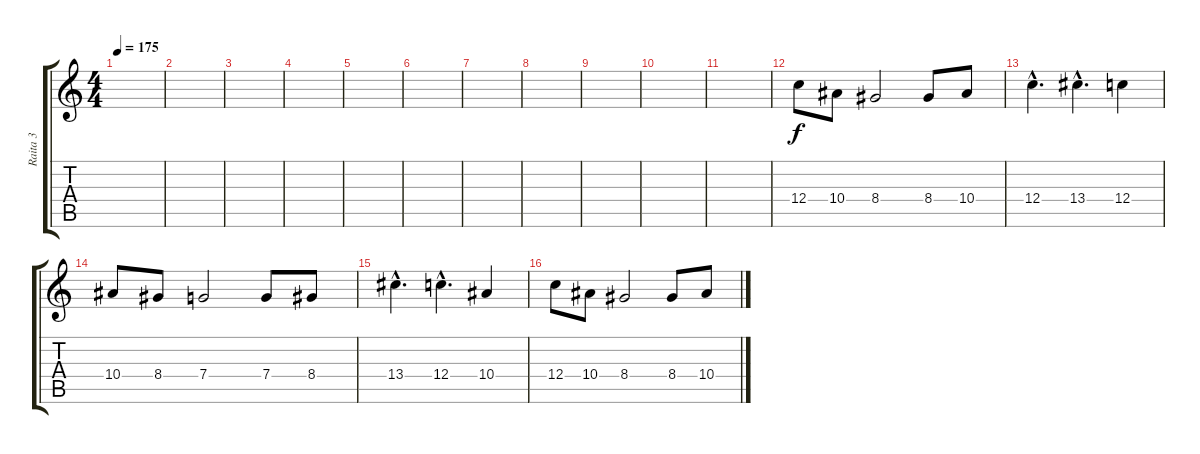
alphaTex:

\track ("Raita 3" "Raita 3") {instrument distortionguitar}
\staff {score tabs}
\tuning (E4 C4 G3 C3 G2 C2) {hide}
\ts (4 4)
\tempo 175
\clef g2
\ks c
|
|
|
|
|
|
|
|
|
|
|
12.4.8 10.4.8 8.4.2 8.4.8 10.4.8 |
12.4{hac}.4{d} 13.4{hac}.4{d} 12.4.4 |
10.4.8 8.4.8 7.4.2 7.4.8 8.4.8 |
13.4{hac}.4{d} 12.4{hac}.4{d} 10.4.4 |
12.4.8 10.4.8 8.4.2 8.4.8 10.4.8
